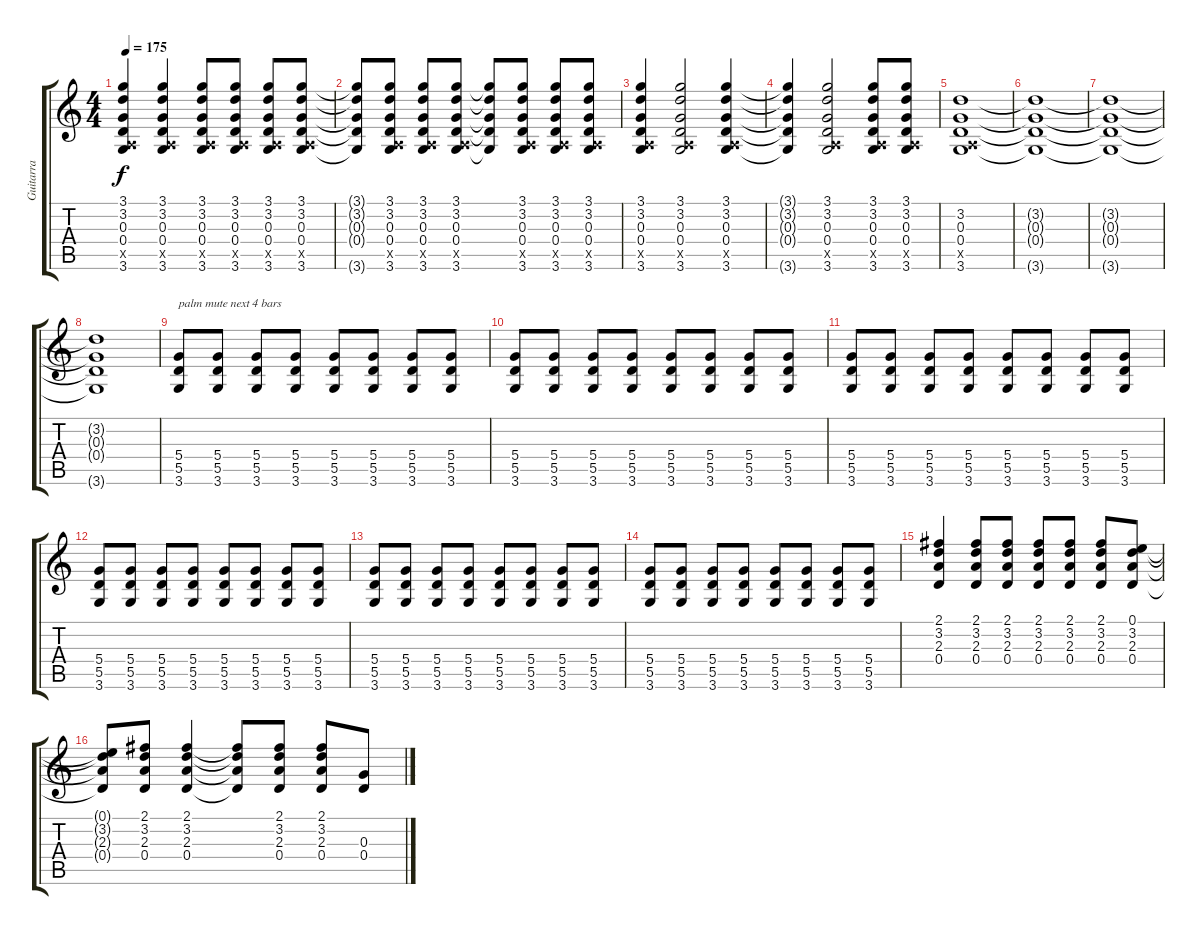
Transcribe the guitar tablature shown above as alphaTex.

\track ("Guitarra  2 Billie Joe" "Guitarra  ") {instrument distortionguitar}
\staff {score tabs}
\tuning (E4 B3 G3 D3 A2 E2) {hide}
\ts (4 4)
\tempo 175
\clef g2
\ks c
(3.1 3.2 0.3 0.4 0.5{x} 3.6).4{dy f} (3.1 3.2 0.3 0.4 0.5{x} 3.6).4 (3.1 3.2 0.3 0.4 0.5{x} 3.6).8 (3.1 3.2 0.3 0.4 0.5{x} 3.6).8 (3.1 3.2 0.3 0.4 0.5{x} 3.6).8 (3.1 3.2 0.3 0.4 0.5{x} 3.6).8 |
(3.1{t} 3.2{t} 0.3{t} 0.4{t} 3.6{t}).8 (3.1 3.2 0.3 0.4 0.5{x} 3.6).8 (3.1 3.2 0.3 0.4 0.5{x} 3.6).8 (3.1 3.2 0.3 0.4 0.5{x} 3.6).8 (3.1{t} 3.2{t} 0.3{t} 0.4{t} 3.6{t}).8 (3.1 3.2 0.3 0.4 0.5{x} 3.6).8 (3.1 3.2 0.3 0.4 0.5{x} 3.6).8 (3.1 3.2 0.3 0.4 0.5{x} 3.6).8 |
(3.1 3.2 0.3 0.4 0.5{x} 3.6).4 (3.1 3.2 0.3 0.4 0.5{x} 3.6).2 (3.1 3.2 0.3 0.4 0.5{x} 3.6).4 |
(3.1{t} 3.2{t} 0.3{t} 0.4{t} 3.6{t}).4 (3.1 3.2 0.3 0.4 0.5{x} 3.6).2 (3.1 3.2 0.3 0.4 0.5{x} 3.6).8 (3.1 3.2 0.3 0.4 0.5{x} 3.6).8 |
(3.2 0.3 0.4 0.5{x} 3.6).1 |
(3.2{t} 0.3{t} 0.4{t} 3.6{t}).1 |
(3.2{t} 0.3{t} 0.4{t} 3.6{t}).1 |
(3.2{t} 0.3{t} 0.4{t} 3.6{t}).1 |
(5.4 5.5 3.6).8{txt "palm mute next 4 bars" instrument electricguitarmuted} (5.4 5.5 3.6).8 (5.4 5.5 3.6).8 (5.4 5.5 3.6).8 (5.4 5.5 3.6).8 (5.4 5.5 3.6).8 (5.4 5.5 3.6).8 (5.4 5.5 3.6).8 |
(5.4 5.5 3.6).8{instrument electricguitarmuted} (5.4 5.5 3.6).8 (5.4 5.5 3.6).8 (5.4 5.5 3.6).8 (5.4 5.5 3.6).8 (5.4 5.5 3.6).8 (5.4 5.5 3.6).8 (5.4 5.5 3.6).8 |
(5.4 5.5 3.6).8{instrument electricguitarmuted} (5.4 5.5 3.6).8 (5.4 5.5 3.6).8 (5.4 5.5 3.6).8 (5.4 5.5 3.6).8 (5.4 5.5 3.6).8 (5.4 5.5 3.6).8 (5.4 5.5 3.6).8 |
(5.4 5.5 3.6).8{instrument electricguitarmuted} (5.4 5.5 3.6).8 (5.4 5.5 3.6).8 (5.4 5.5 3.6).8 (5.4 5.5 3.6).8 (5.4 5.5 3.6).8 (5.4 5.5 3.6).8 (5.4 5.5 3.6).8 |
(5.4 5.5 3.6).8{instrument overdrivenguitar} (5.4 5.5 3.6).8 (5.4 5.5 3.6).8 (5.4 5.5 3.6).8 (5.4 5.5 3.6).8 (5.4 5.5 3.6).8 (5.4 5.5 3.6).8 (5.4 5.5 3.6).8 |
(5.4 5.5 3.6).8 (5.4 5.5 3.6).8 (5.4 5.5 3.6).8 (5.4 5.5 3.6).8 (5.4 5.5 3.6).8 (5.4 5.5 3.6).8 (5.4 5.5 3.6).8 (5.4 5.5 3.6).8 |
(2.1 3.2 2.3 0.4).4 (2.1 3.2 2.3 0.4).8 (2.1 3.2 2.3 0.4).8 (2.1 3.2 2.3 0.4).8 (2.1 3.2 2.3 0.4).8 (2.1 3.2 2.3 0.4).8 (0.1 3.2 2.3 0.4).8 |
(0.1{t} 3.2{t} 2.3{t} 0.4{t}).8 (2.1 3.2 2.3 0.4).8 (2.1 3.2 2.3 0.4).4 (2.1{t} 3.2{t} 2.3{t} 0.4{t}).8 (2.1 3.2 2.3 0.4).8 (2.1 3.2 2.3 0.4).8 (0.3 0.4).8
